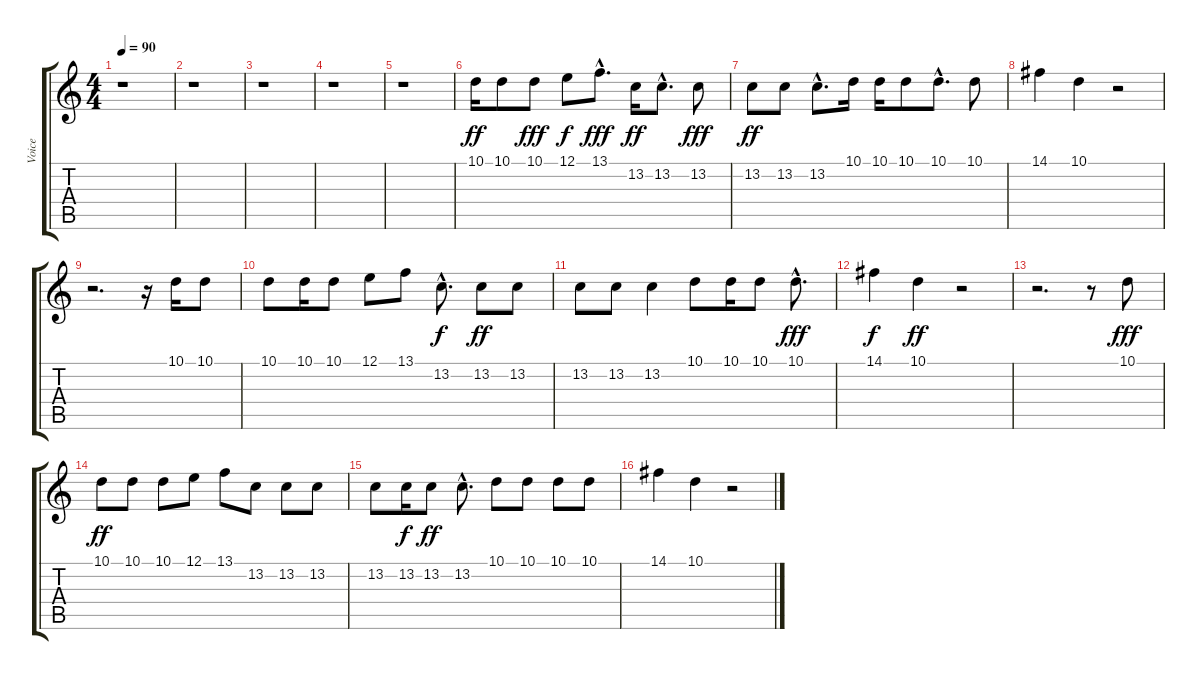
\track ("Voice" "Voice") {instrument trombone}
\staff {score tabs}
\tuning (E4 B3 G3 D3 A2 E2) {hide}
\ts (4 4)
\tempo 90
\clef g2
\ks c
r.1{dy ff instrument trombone} |
r.1 |
r.1 |
r.1 |
r.1 |
10.1.16 10.1.8 10.1.8{dy fff} 12.1.8{dy f} 13.1{hac}.8{d dy fff} 13.2.16{dy ff} 13.2{hac}.8{d} 13.2.8{dy fff} |
13.2.8{dy ff} 13.2.8 13.2{hac}.8{d} 10.1.16 10.1.16 10.1.8 10.1{hac}.8{d} 10.1.8 |
14.1.4 10.1.4 r.2 |
r.2{d} r.16 10.1.16 10.1.8 |
10.1.8 10.1.16 10.1.8 12.1.8 13.1.8 13.2{hac}.8{d dy f} 13.2.8{dy ff} 13.2.8 |
13.2.8 13.2.8 13.2.4 10.1.8 10.1.16 10.1.8 10.1{hac}.8{d dy fff} |
14.1.4{dy f} 10.1.4{dy ff} r.2 |
r.2{d} r.8 10.1.8{dy fff} |
10.1.8{dy ff} 10.1.8 10.1.8 12.1.8 13.1.8 13.2.8 13.2.8 13.2.8 |
13.2.8 13.2.16{dy f} 13.2.8{dy ff} 13.2{hac}.8{d} 10.1.8 10.1.8 10.1.8 10.1.8 |
14.1.4 10.1.4 r.2
